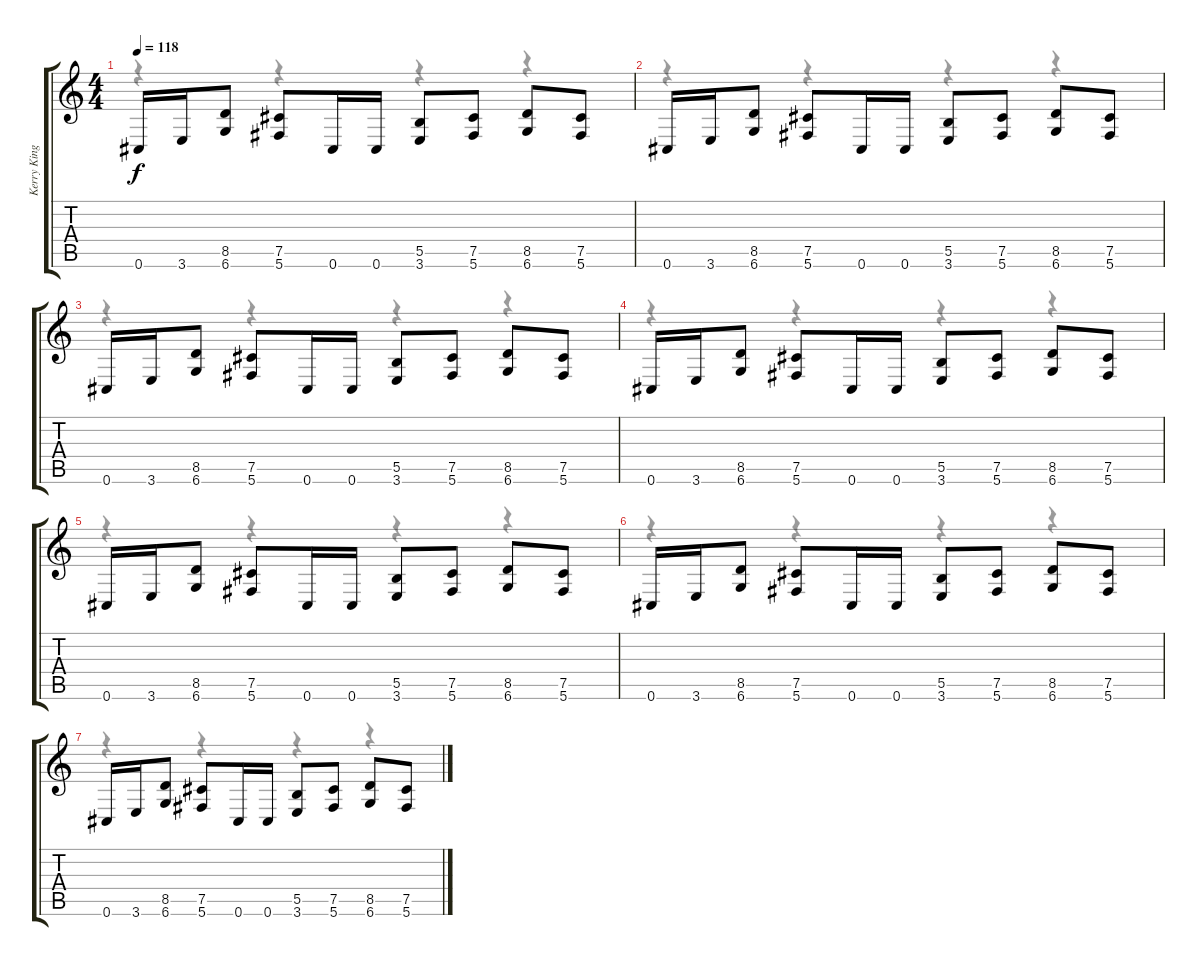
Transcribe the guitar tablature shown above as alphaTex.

\track ("Kerry King" "Kerry King") {instrument distortionguitar}
\staff {score tabs}
\tuning (Db4 Ab3 E3 B2 Gb2 Db2) {hide}
\voice
\ts (4 4)
\tempo 118
\clef g2
\ks c
0.6.16{dy f} 3.6.16 (8.5 6.6).8 (7.5 5.6).8 0.6.16 0.6.16 (5.5 3.6).8 (7.5 5.6).8 (8.5 6.6).8 (7.5 5.6).8 |
0.6.16 3.6.16 (8.5 6.6).8 (7.5 5.6).8 0.6.16 0.6.16 (5.5 3.6).8 (7.5 5.6).8 (8.5 6.6).8 (7.5 5.6).8 |
0.6.16 3.6.16 (8.5 6.6).8 (7.5 5.6).8 0.6.16 0.6.16 (5.5 3.6).8 (7.5 5.6).8 (8.5 6.6).8 (7.5 5.6).8 |
0.6.16 3.6.16 (8.5 6.6).8 (7.5 5.6).8 0.6.16 0.6.16 (5.5 3.6).8 (7.5 5.6).8 (8.5 6.6).8 (7.5 5.6).8 |
0.6.16 3.6.16 (8.5 6.6).8 (7.5 5.6).8 0.6.16 0.6.16 (5.5 3.6).8 (7.5 5.6).8 (8.5 6.6).8 (7.5 5.6).8 |
0.6.16 3.6.16 (8.5 6.6).8 (7.5 5.6).8 0.6.16 0.6.16 (5.5 3.6).8 (7.5 5.6).8 (8.5 6.6).8 (7.5 5.6).8 |
0.6.16 3.6.16 (8.5 6.6).8 (7.5 5.6).8 0.6.16 0.6.16 (5.5 3.6).8 (7.5 5.6).8 (8.5 6.6).8 (7.5 5.6).8
\voice
\clef g2
\ottava regular
\simile none
\ks c
r.4{dy f} r.4 r.4 r.4 |
r.4 r.4 r.4 r.4 |
r.4 r.4 r.4 r.4 |
r.4 r.4 r.4 r.4 |
r.4 r.4 r.4 r.4 |
r.4 r.4 r.4 r.4 |
r.4 r.4 r.4 r.4
